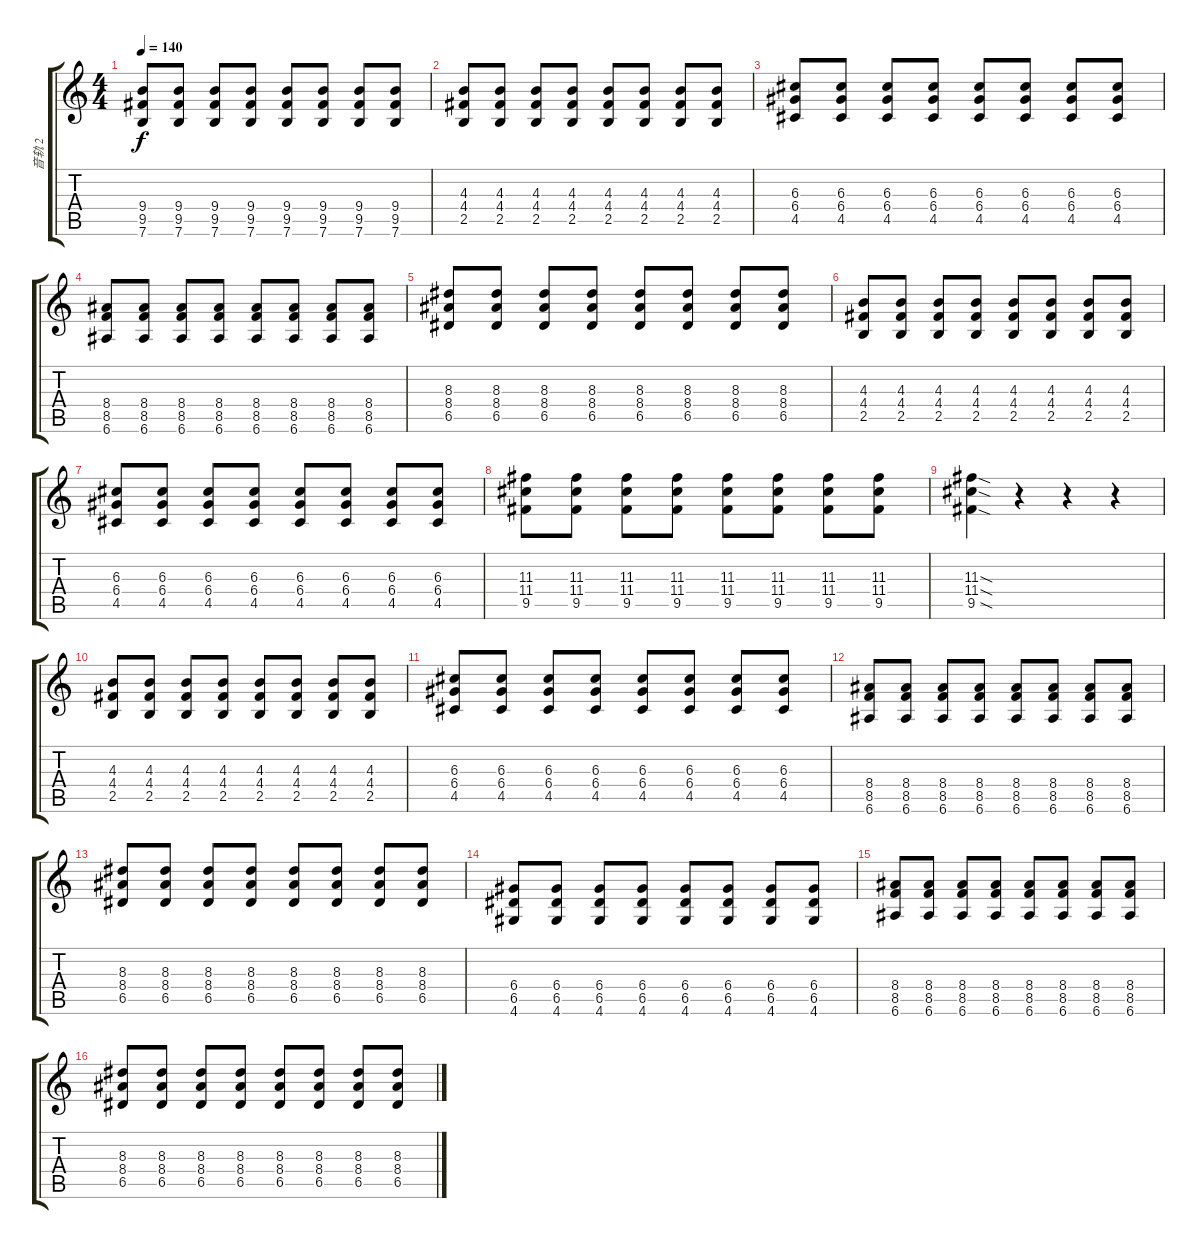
\track ("音轨 2" "音轨 2") {instrument overdrivenguitar}
\staff {score tabs}
\tuning (E4 B3 G3 D3 A2 E2) {hide}
\ts (4 4)
\tempo 140
\clef g2
\ks c
(9.4 9.5 7.6).8{dy f} (9.4 9.5 7.6).8 (9.4 9.5 7.6).8 (9.4 9.5 7.6).8 (9.4 9.5 7.6).8 (9.4 9.5 7.6).8 (9.4 9.5 7.6).8 (9.4 9.5 7.6).8 |
(4.3 4.4 2.5).8 (4.3 4.4 2.5).8 (4.3 4.4 2.5).8 (4.3 4.4 2.5).8 (4.3 4.4 2.5).8 (4.3 4.4 2.5).8 (4.3 4.4 2.5).8 (4.3 4.4 2.5).8 |
(6.3 6.4 4.5).8 (6.3 6.4 4.5).8 (6.3 6.4 4.5).8 (6.3 6.4 4.5).8 (6.3 6.4 4.5).8 (6.3 6.4 4.5).8 (6.3 6.4 4.5).8 (6.3 6.4 4.5).8 |
(8.4 8.5 6.6).8 (8.4 8.5 6.6).8 (8.4 8.5 6.6).8 (8.4 8.5 6.6).8 (8.4 8.5 6.6).8 (8.4 8.5 6.6).8 (8.4 8.5 6.6).8 (8.4 8.5 6.6).8 |
(8.3 8.4 6.5).8 (8.3 8.4 6.5).8 (8.3 8.4 6.5).8 (8.3 8.4 6.5).8 (8.3 8.4 6.5).8 (8.3 8.4 6.5).8 (8.3 8.4 6.5).8 (8.3 8.4 6.5).8 |
(4.3 4.4 2.5).8 (4.3 4.4 2.5).8 (4.3 4.4 2.5).8 (4.3 4.4 2.5).8 (4.3 4.4 2.5).8 (4.3 4.4 2.5).8 (4.3 4.4 2.5).8 (4.3 4.4 2.5).8 |
(6.3 6.4 4.5).8 (6.3 6.4 4.5).8 (6.3 6.4 4.5).8 (6.3 6.4 4.5).8 (6.3 6.4 4.5).8 (6.3 6.4 4.5).8 (6.3 6.4 4.5).8 (6.3 6.4 4.5).8 |
(11.3 11.4 9.5).8 (11.3 11.4 9.5).8 (11.3 11.4 9.5).8 (11.3 11.4 9.5).8 (11.3 11.4 9.5).8 (11.3 11.4 9.5).8 (11.3 11.4 9.5).8 (11.3 11.4 9.5).8 |
(11.3{sod} 11.4{sod} 9.5{sod}).4 r.4 r.4 r.4 |
(4.3 4.4 2.5).8 (4.3 4.4 2.5).8 (4.3 4.4 2.5).8 (4.3 4.4 2.5).8 (4.3 4.4 2.5).8 (4.3 4.4 2.5).8 (4.3 4.4 2.5).8 (4.3 4.4 2.5).8 |
(6.3 6.4 4.5).8 (6.3 6.4 4.5).8 (6.3 6.4 4.5).8 (6.3 6.4 4.5).8 (6.3 6.4 4.5).8 (6.3 6.4 4.5).8 (6.3 6.4 4.5).8 (6.3 6.4 4.5).8 |
(8.4 8.5 6.6).8 (8.4 8.5 6.6).8 (8.4 8.5 6.6).8 (8.4 8.5 6.6).8 (8.4 8.5 6.6).8 (8.4 8.5 6.6).8 (8.4 8.5 6.6).8 (8.4 8.5 6.6).8 |
(8.3 8.4 6.5).8 (8.3 8.4 6.5).8 (8.3 8.4 6.5).8 (8.3 8.4 6.5).8 (8.3 8.4 6.5).8 (8.3 8.4 6.5).8 (8.3 8.4 6.5).8 (8.3 8.4 6.5).8 |
(6.4 6.5 4.6).8 (6.4 6.5 4.6).8 (6.4 6.5 4.6).8 (6.4 6.5 4.6).8 (6.4 6.5 4.6).8 (6.4 6.5 4.6).8 (6.4 6.5 4.6).8 (6.4 6.5 4.6).8 |
(8.4 8.5 6.6).8 (8.4 8.5 6.6).8 (8.4 8.5 6.6).8 (8.4 8.5 6.6).8 (8.4 8.5 6.6).8 (8.4 8.5 6.6).8 (8.4 8.5 6.6).8 (8.4 8.5 6.6).8 |
(8.3 8.4 6.5).8 (8.3 8.4 6.5).8 (8.3 8.4 6.5).8 (8.3 8.4 6.5).8 (8.3 8.4 6.5).8 (8.3 8.4 6.5).8 (8.3 8.4 6.5).8 (8.3 8.4 6.5).8
